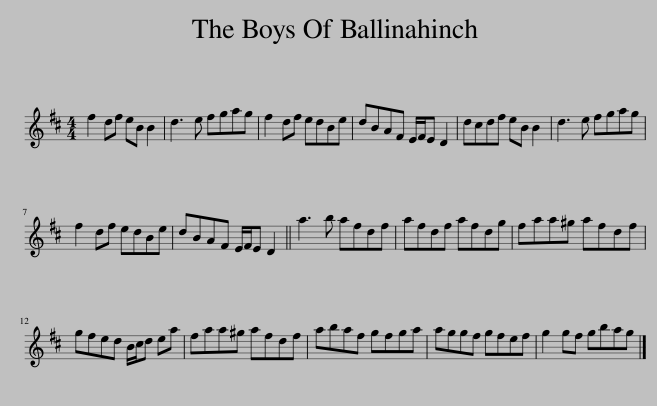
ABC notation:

X:1
L:1/8
M:4/4
I:linebreak $
K:D
V:1 treble
V:1
 f2 df eB B2 | d3 e fgag | f2 df edBe | dBAF E/F/E D2 | dcdf eB B2 | %5
 d3 e fgag |$ f2 df edBe | dBAF E/F/E D2 || a3 b afdf | afdf afdg | %10
 faa^g afdf |$ gfed B/c/d ea | faa^g afdf | abaf gfga | aggf gfef | %15
 g2 gf gbag |] %16
